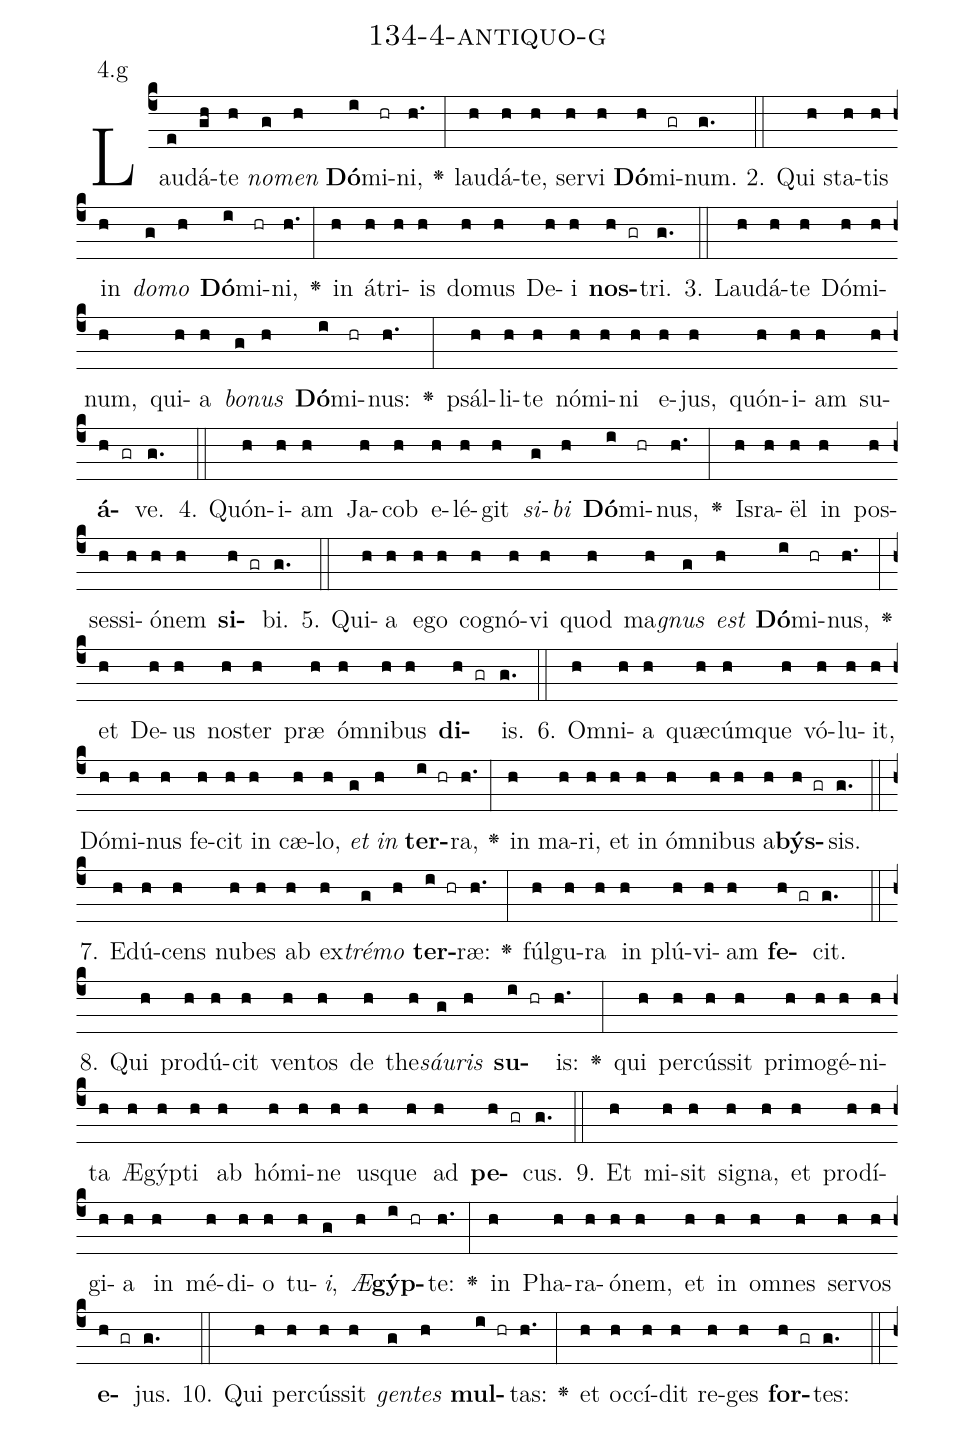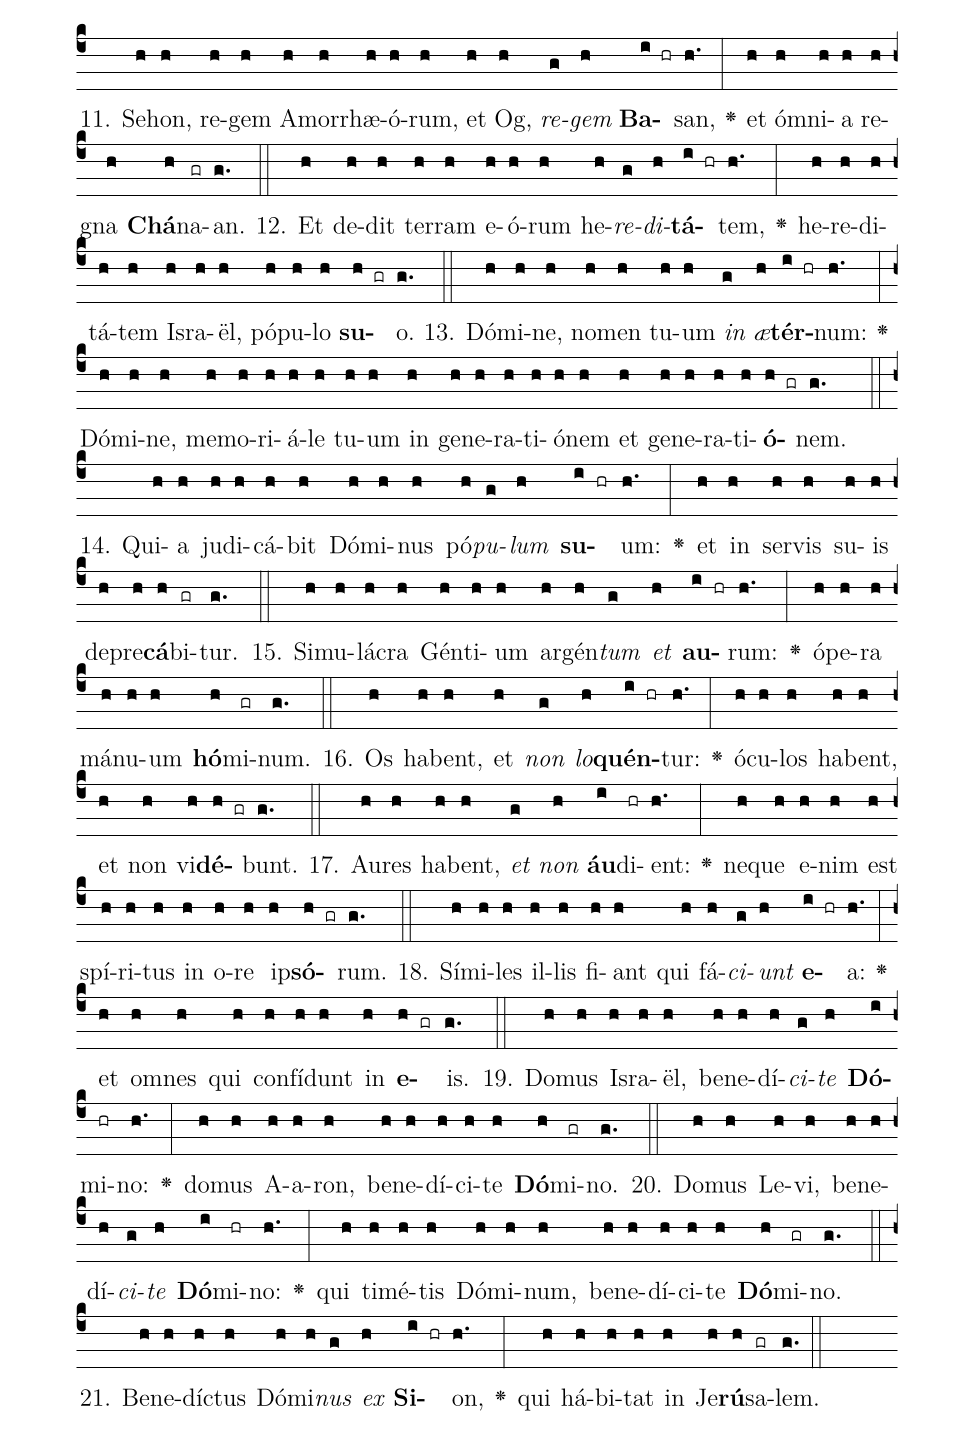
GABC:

name: 134-4-antiquo-g;
annotation: 4.g;
%%
(c4)Lau(e)dá(gh)te(h) <i>no</i>(g)<i>men</i>(h) <b>Dó</b>(i)mi(hr)ni,(h.) <v>\greheightstar</v>(:) lau(h)dá(h)te,(h) ser(h)vi(h) <b>Dó</b>(h)mi(gr)num.(g.) (::)
2. Qui(h) sta(h)tis(h) in(h) <i>do</i>(g)<i>mo</i>(h) <b>Dó</b>(i)mi(hr)ni,(h.) <v>\greheightstar</v>(:) in(h) á(h)tri(h)is(h) do(h)mus(h) De(h)i(h) <b>nos</b>(h gr)tri.(g.) (::)
3. Lau(h)dá(h)te(h) Dó(h)mi(h)num,(h) qui(h)a(h) <i>bo</i>(g)<i>nus</i>(h) <b>Dó</b>(i)mi(hr)nus:(h.) <v>\greheightstar</v>(:) psál(h)li(h)te(h) nó(h)mi(h)ni(h) e(h)jus,(h) quón(h)i(h)am(h) su(h)<b>á</b>(h gr)ve.(g.) (::)
4. Quón(h)i(h)am(h) Ja(h)cob(h) e(h)lé(h)git(h) <i>si</i>(g)<i>bi</i>(h) <b>Dó</b>(i)mi(hr)nus,(h.) <v>\greheightstar</v>(:) Is(h)ra(h)ël(h) in(h) pos(h)ses(h)si(h)ó(h)nem(h) <b>si</b>(h gr)bi.(g.) (::)
5. Qui(h)a(h) e(h)go(h) co(h)gnó(h)vi(h) quod(h) ma(h)<i>gnus</i>(g) <i>est</i>(h) <b>Dó</b>(i)mi(hr)nus,(h.) <v>\greheightstar</v>(:) et(h) De(h)us(h) nos(h)ter(h) præ(h) óm(h)ni(h)bus(h) <b>di</b>(h gr)is.(g.) (::)
6. Om(h)ni(h)a(h) quæ(h)cúm(h)que(h) vó(h)lu(h)it,(h) Dó(h)mi(h)nus(h) fe(h)cit(h) in(h) cæ(h)lo,(h) <i>et</i>(g) <i>in</i>(h) <b>ter</b>(i hr)ra,(h.) <v>\greheightstar</v>(:) in(h) ma(h)ri,(h) et(h) in(h) óm(h)ni(h)bus(h) a(h)<b>býs</b>(h gr)sis.(g.) (::)
7. E(h)dú(h)cens(h) nu(h)bes(h) ab(h) ex(h)<i>tré</i>(g)<i>mo</i>(h) <b>ter</b>(i hr)ræ:(h.) <v>\greheightstar</v>(:) fúl(h)gu(h)ra(h) in(h) plú(h)vi(h)am(h) <b>fe</b>(h gr)cit.(g.) (::)
8. Qui(h) pro(h)dú(h)cit(h) ven(h)tos(h) de(h) the(h)<i>sáu</i>(g)<i>ris</i>(h) <b>su</b>(i hr)is:(h.) <v>\greheightstar</v>(:) qui(h) per(h)cús(h)sit(h) pri(h)mo(h)gé(h)ni(h)ta(h) Æ(h)gýp(h)ti(h) ab(h) hó(h)mi(h)ne(h) us(h)que(h) ad(h) <b>pe</b>(h gr)cus.(g.) (::)
9. Et(h) mi(h)sit(h) si(h)gna,(h) et(h) prod(h)í(h)gi(h)a(h) in(h) mé(h)di(h)o(h) tu(h)<i>i</i>,(g) <i>Æ</i>(h)<b>gýp</b>(i hr)te:(h.) <v>\greheightstar</v>(:) in(h) Pha(h)ra(h)ó(h)nem,(h) et(h) in(h) om(h)nes(h) ser(h)vos(h) <b>e</b>(h gr)jus.(g.) (::)
10. Qui(h) per(h)cús(h)sit(h) <i>gen</i>(g)<i>tes</i>(h) <b>mul</b>(i hr)tas:(h.) <v>\greheightstar</v>(:) et(h) oc(h)cí(h)dit(h) re(h)ges(h) <b>for</b>(h gr)tes:(g.) (::)
11. Se(h)hon,(h) re(h)gem(h) A(h)mor(h)rhæ(h)ó(h)rum,(h) et(h) Og,(h) <i>re</i>(g)<i>gem</i>(h) <b>Ba</b>(i hr)san,(h.) <v>\greheightstar</v>(:) et(h) óm(h)ni(h)a(h) re(h)gna(h) <b>Chá</b>(h)na(gr)an.(g.) (::)
12. Et(h) de(h)dit(h) ter(h)ram(h) e(h)ó(h)rum(h) he(h)<i>re</i>(g)<i>di</i>(h)<b>tá</b>(i hr)tem,(h.) <v>\greheightstar</v>(:) he(h)re(h)di(h)tá(h)tem(h) Is(h)ra(h)ël,(h) pó(h)pu(h)lo(h) <b>su</b>(h gr)o.(g.) (::)
13. Dó(h)mi(h)ne,(h) no(h)men(h) tu(h)um(h) <i>in</i>(g) <i>æ</i>(h)<b>tér</b>(i hr)num:(h.) <v>\greheightstar</v>(:) Dó(h)mi(h)ne,(h) me(h)mo(h)ri(h)á(h)le(h) tu(h)um(h) in(h) ge(h)ne(h)ra(h)ti(h)ó(h)nem(h) et(h) ge(h)ne(h)ra(h)ti(h)<b>ó</b>(h gr)nem.(g.) (::)
14. Qui(h)a(h) ju(h)di(h)cá(h)bit(h) Dó(h)mi(h)nus(h) pó(h)<i>pu</i>(g)<i>lum</i>(h) <b>su</b>(i hr)um:(h.) <v>\greheightstar</v>(:) et(h) in(h) ser(h)vis(h) su(h)is(h) de(h)pre(h)<b>cá</b>(h)bi(gr)tur.(g.) (::)
15. Si(h)mu(h)lá(h)cra(h) Gén(h)ti(h)um(h) ar(h)gén(h)<i>tum</i>(g) <i>et</i>(h) <b>au</b>(i hr)rum:(h.) <v>\greheightstar</v>(:) ó(h)pe(h)ra(h) má(h)nu(h)um(h) <b>hó</b>(h)mi(gr)num.(g.) (::)
16. Os(h) ha(h)bent,(h) et(h) <i>non</i>(g) <i>lo</i>(h)<b>quén</b>(i hr)tur:(h.) <v>\greheightstar</v>(:) ó(h)cu(h)los(h) ha(h)bent,(h) et(h) non(h) vi(h)<b>dé</b>(h gr)bunt.(g.) (::)
17. Au(h)res(h) ha(h)bent,(h) <i>et</i>(g) <i>non</i>(h) <b>áu</b>(i)di(hr)ent:(h.) <v>\greheightstar</v>(:) ne(h)que(h) e(h)nim(h) est(h) spí(h)ri(h)tus(h) in(h) o(h)re(h) ip(h)<b>só</b>(h gr)rum.(g.) (::)
18. Sí(h)mi(h)les(h) il(h)lis(h) fi(h)ant(h) qui(h) fá(h)<i>ci</i>(g)<i>unt</i>(h) <b>e</b>(i hr)a:(h.) <v>\greheightstar</v>(:) et(h) om(h)nes(h) qui(h) con(h)fí(h)dunt(h) in(h) <b>e</b>(h gr)is.(g.) (::)
19. Do(h)mus(h) Is(h)ra(h)ël,(h) be(h)ne(h)dí(h)<i>ci</i>(g)<i>te</i>(h) <b>Dó</b>(i)mi(hr)no:(h.) <v>\greheightstar</v>(:) do(h)mus(h) A(h)a(h)ron,(h) be(h)ne(h)dí(h)ci(h)te(h) <b>Dó</b>(h)mi(gr)no.(g.) (::)
20. Do(h)mus(h) Le(h)vi,(h) be(h)ne(h)dí(h)<i>ci</i>(g)<i>te</i>(h) <b>Dó</b>(i)mi(hr)no:(h.) <v>\greheightstar</v>(:) qui(h) ti(h)mé(h)tis(h) Dó(h)mi(h)num,(h) be(h)ne(h)dí(h)ci(h)te(h) <b>Dó</b>(h)mi(gr)no.(g.) (::)
21. Be(h)ne(h)díc(h)tus(h) Dó(h)mi(h)<i>nus</i>(g) <i>ex</i>(h) <b>Si</b>(i hr)on,(h.) <v>\greheightstar</v>(:) qui(h) há(h)bi(h)tat(h) in(h) Je(h)<b>rú</b>(h)sa(gr)lem.(g.) (::)
